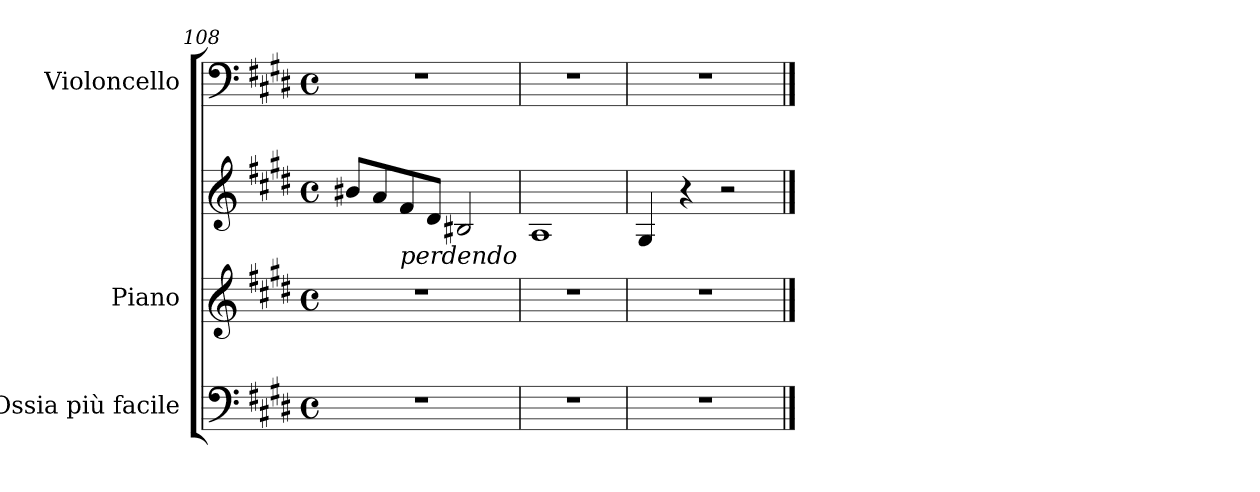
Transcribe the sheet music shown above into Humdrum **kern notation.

**kern	**kern	**kern	**kern
*part3	*part2	*part2	*part1
*staff4	*staff3	*staff2	*staff1
*I"Ossia più facile	*I"Piano	*	*I"Violoncello
*	*I'Pno	*	*I'Vc
*clefF4	*clefG2	*clefG2	*clefF4
*k[f#c#g#d#]	*k[f#c#g#d#]	*k[f#c#g#d#]	*k[f#c#g#d#]
*M4/4	*M4/4	*M4/4	*M4/4
*met(c)	*met(c)	*met(c)	*met(c)
=108	=108	=108	=108
1r	1r	8b#X/L	1r
.	.	8a/	.
!	!	!LO:TX:b:i:t=perdendo	!
.	.	8f#/	.
.	.	8d#/J	.
.	.	2B#X/	.
=109	=109	=109	=109
1r	1r	1A	1r
=110	=110	=110	=110
1r	1r	4G#/	1r
.	.	4r	.
.	.	2r	.
==	==	==	==
*-	*-	*-	*-
